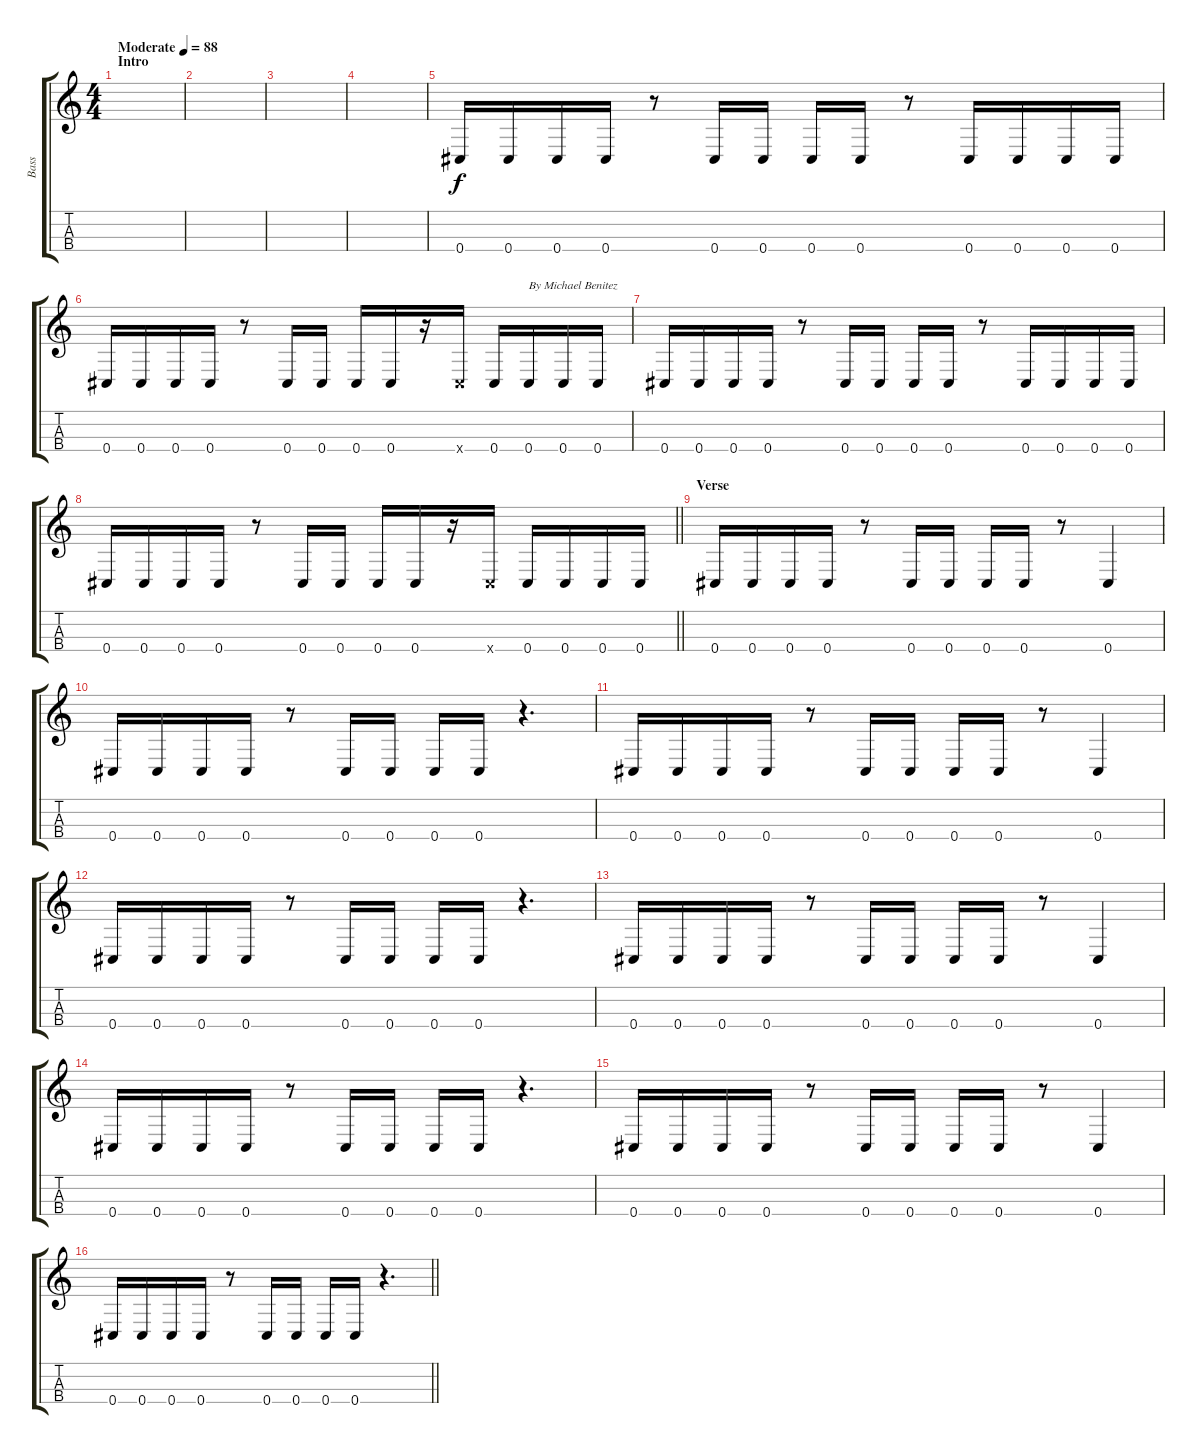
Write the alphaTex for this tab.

\track ("Bass" "Bass") {instrument electricbassfinger}
\staff {score tabs}
\tuning (Gb2 Db2 Ab1 Db2) {hide}
\ts (4 4)
\section ("" "Intro")
\tempo (88 "Moderate")
\clef g2
\ks c
|
|
|
|
0.4.16 0.4.16 0.4.16 0.4.16 r.8 0.4.16 0.4.16 0.4.16 0.4.16 r.8 0.4.16 0.4.16 0.4.16 0.4.16 |
0.4.16 0.4.16 0.4.16 0.4.16 r.8 0.4.16 0.4.16 0.4.16 0.4.16 r.16 0.4{x}.16 0.4.16 0.4.16{txt "By Michael Benitez"} 0.4.16 0.4.16 |
0.4.16 0.4.16 0.4.16 0.4.16 r.8 0.4.16 0.4.16 0.4.16 0.4.16 r.8 0.4.16 0.4.16 0.4.16 0.4.16 |
\barLineRight lightlight
0.4.16 0.4.16 0.4.16 0.4.16 r.8 0.4.16 0.4.16 0.4.16 0.4.16 r.16 0.4{x}.16 0.4.16 0.4.16 0.4.16 0.4.16 |
\section ("" "Verse")
0.4.16 0.4.16 0.4.16 0.4.16 r.8 0.4.16 0.4.16 0.4.16 0.4.16 r.8 0.4.4 |
0.4.16 0.4.16 0.4.16 0.4.16 r.8 0.4.16 0.4.16 0.4.16 0.4.16 r.4{d} |
0.4.16 0.4.16 0.4.16 0.4.16 r.8 0.4.16 0.4.16 0.4.16 0.4.16 r.8 0.4.4 |
0.4.16 0.4.16 0.4.16 0.4.16 r.8 0.4.16 0.4.16 0.4.16 0.4.16 r.4{d} |
0.4.16 0.4.16 0.4.16 0.4.16 r.8 0.4.16 0.4.16 0.4.16 0.4.16 r.8 0.4.4 |
0.4.16 0.4.16 0.4.16 0.4.16 r.8 0.4.16 0.4.16 0.4.16 0.4.16 r.4{d} |
0.4.16 0.4.16 0.4.16 0.4.16 r.8 0.4.16 0.4.16 0.4.16 0.4.16 r.8 0.4.4 |
\barLineRight lightlight
0.4.16 0.4.16 0.4.16 0.4.16 r.8 0.4.16 0.4.16 0.4.16 0.4.16 r.4{d}
